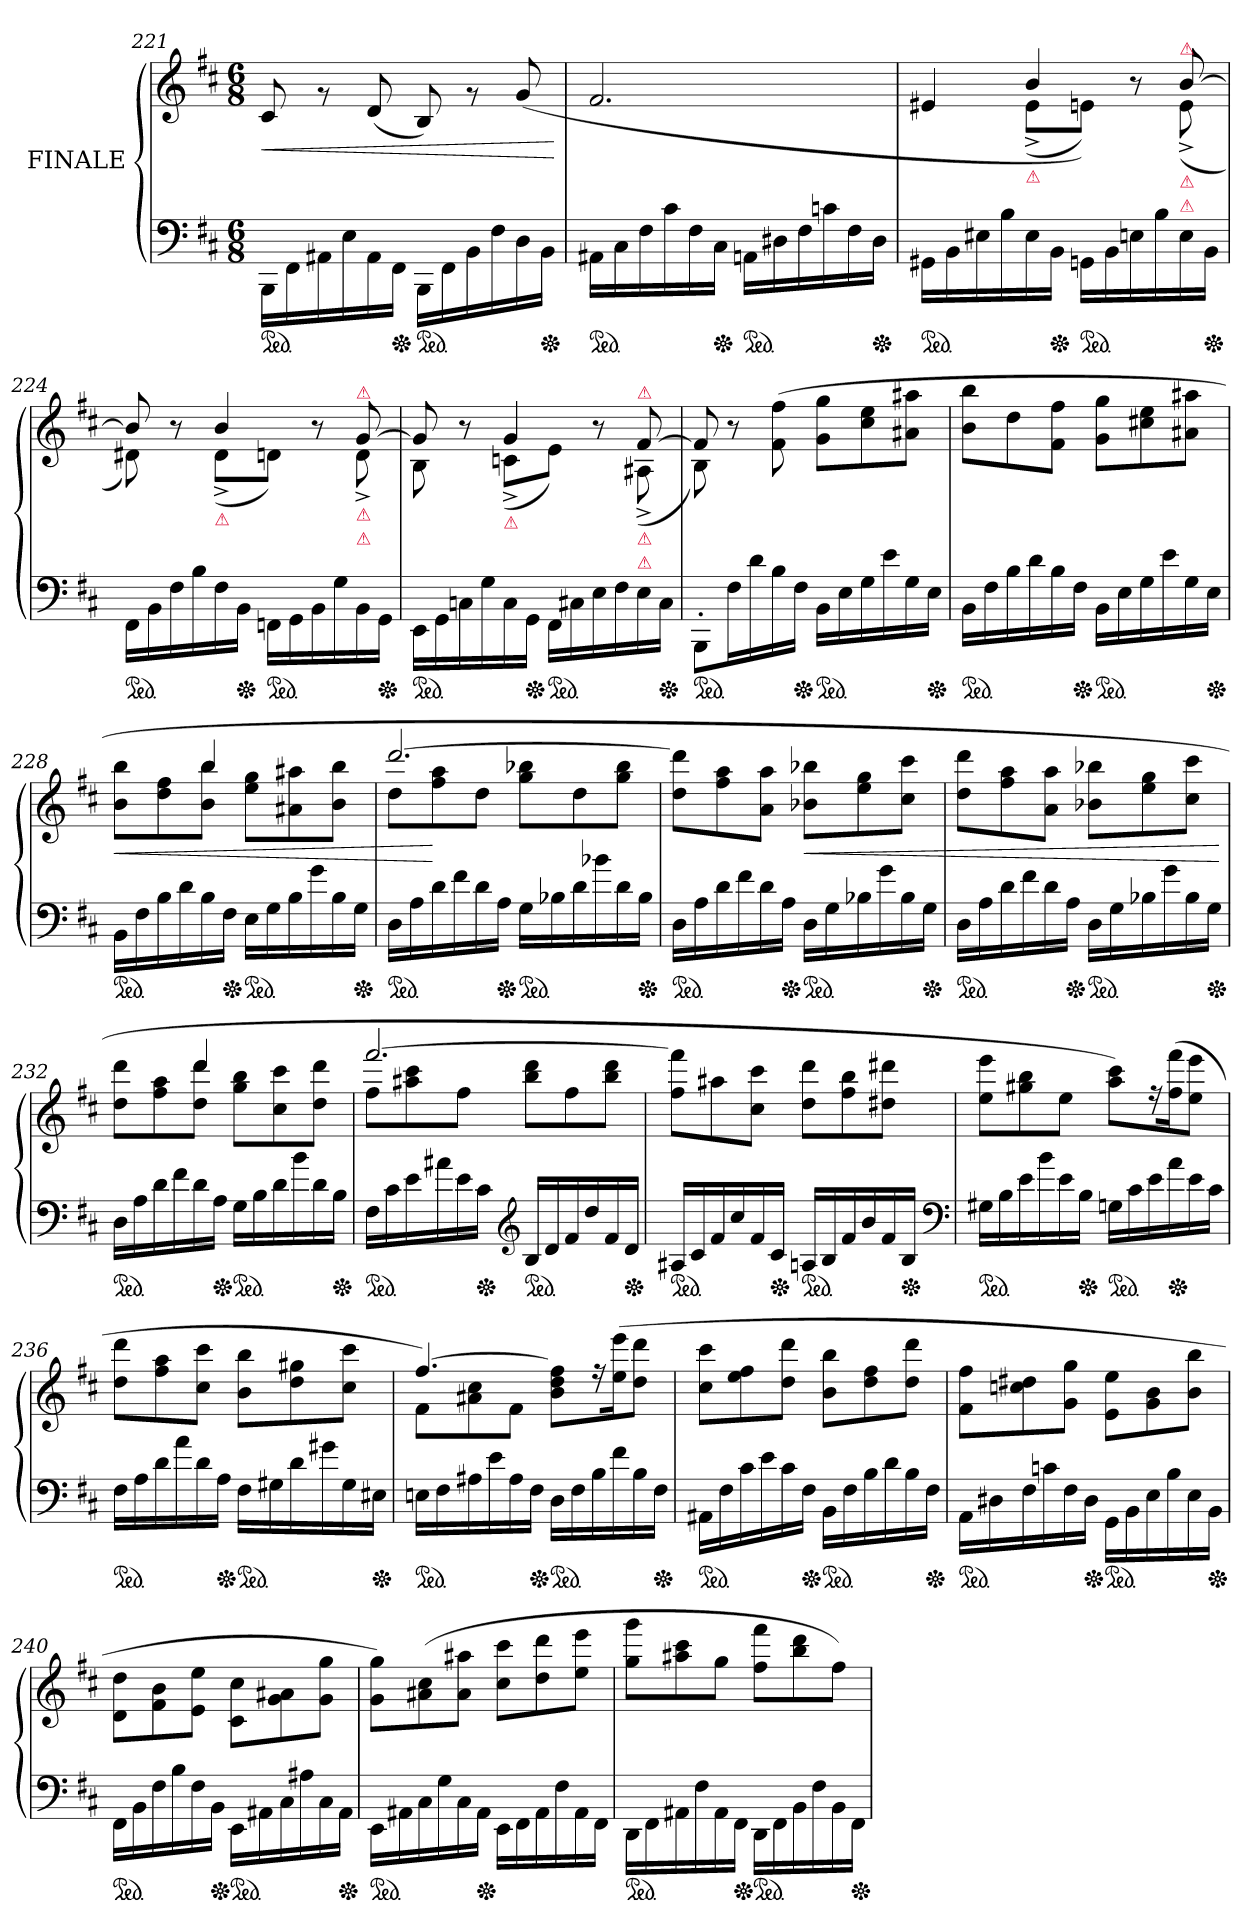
**kern	**kern	**dynam
*part1	*part1	*part1
*staff2	*staff1	*staff1/2
*I"FINALE	*	*
*clefF4	*clefG2	*
*k[f#c#]	*k[f#c#]	*
*M6/8	*M6/8	*
=221	=221	=221
!	!	!LO:HP:b
*ped	*	*
16BBB\LL	8c#	<
16FF#	.	.
16AA#X	8rg	.
16E	.	.
16AA#	(<8d	.
*Xped	*	*
16FF#JJ	.	.
*ped	*	*
16BBB\LL	8B)	.
16FF#	.	.
16BB	8rg	.
16F#	.	.
16D	(>8g	.
*Xped	*	*
16BBJJ	.	.
.	.	[
=222	=222	=222
*ped	*	*
16AA#X\LL	2.f#	.
16C#	.	.
16F#	.	.
16c#	.	.
16F#	.	.
*Xped	*	*
16C#JJ	.	.
*ped	*	*
16AAn\LL	.	.
16D#X	.	.
16F#	.	.
16cn	.	.
16F#	.	.
*Xped	*	*
16D#JJ	.	.
=223	=223	=223
*	*^	*
*ped	*	*	*
16GG#X\LL	4e#X	4ryy	.
16BB	.	.	.
16E#X	.	.	.
16B	.	.	.
!	!LO:TX:b:color=crimson:t=⚠	!	!
16E#	4b	(>8e#^<L	.
*Xped	*	*	*
16BBJJ	.	.	.
*ped	*	*	*
16GGn\LL	.	8enJ))	.
16BB	.	.	.
16En	8r	8ryy	.
16B	.	.	.
!	!LO:TX:a:color=crimson:t=⚠	!	!
!	!LO:TX:b:color=crimson:t=⚠	!	!
!	!LO:TX:b:color=crimson:t=⚠	!	!
16E	[8b	(>8e^<	.
*Xped	*	*	*
16BBJJ	.	.	.
=224	=224	=224	=224
*ped	*	*	*
16FF#\LL	8b]	8d#X)	.
16BB	.	.	.
16F#	8r	8ryy	.
16B	.	.	.
!	!LO:TX:b:color=crimson:t=⚠	!	!
16F#	4b	(>8d#^<L	.
*Xped	*	*	*
16BBJJ	.	.	.
*ped	*	*	*
16FFn\LL	.	8dnJ)	.
16GG	.	.	.
16BB	8r	8ryy	.
16G	.	.	.
!	!LO:TX:a:color=crimson:t=⚠	!	!
!	!LO:TX:b:color=crimson:t=⚠	!	!
!	!LO:TX:b:color=crimson:t=⚠	!	!
16BB	[8g	8d^<	.
*Xped	*	*	*
16GGJJ	.	.	.
=225	=225	=225	=225
*ped	*	*	*
16EE\LL	8g]	8B	.
16GG	.	.	.
16Cn	8r	8ryy	.
16G	.	.	.
!	!LO:TX:b:color=crimson:t=⚠	!	!
16C	4g	(>8cn^<L	.
*Xped	*	*	*
16GGJJ	.	.	.
*ped	*	*	*
16FF#\LL	.	8eJ)	.
16C#X	.	.	.
16E	8r	8ryy	.
16F#	.	.	.
!	!LO:TX:a:color=crimson:t=⚠	!	!
!	!LO:TX:b:color=crimson:t=⚠	!	!
!	!LO:TX:b:color=crimson:t=⚠	!	!
16E	[8f#	(>8A#X^<	.
*Xped	*	*	*
16C#JJ	.	.	.
=226	=226	=226	=226
!LO:TX:b:color=crimson:t=⚠	!	!	!
*ped	*	*	*
8BBB'\L	8f#]	8B)	.
16F#L	8r	4ryy	.
16d	.	.	.
16B	(>8f# 8ff#	.	.
*Xped	*	*	*
16F#JJ	.	.	.
*ped	*	*	*
16BB\LL	8g 8ggL	4.ryy	.
16E	.	.	.
16G	8cc# 8ee	.	.
16e	.	.	.
16G	8a#X 8aa#XJ	.	.
*Xped	*	*	*
16EJJ	.	.	.
*	*v	*v	*
=227	=227	=227
*ped	*	*
16BB\LL	8b 8bbL	.
16F#	.	.
16B	8dd	.
16d	.	.
16B	8f# 8ff#J	.
*Xped	*	*
16F#JJ	.	.
*ped	*	*
16BB\LL	8g 8ggL	.
16E	.	.
16G	8cc#X 8ee	.
16e	.	.
16G	8a#X 8aa#XJ	.
*Xped	*	*
16EJJ	.	.
=228	=228	=228
*	*^	*
!	!	!	!LO:HP:b
*ped	*	*	*
16BB\LL	4ryy	8b 8bbL	<
16F#	.	.	.
16B	.	8dd 8ff#	.
16d	.	.	.
16B	4bb	8b 8bbJ	.
*Xped	*	*	*
16F#JJ	.	.	.
*ped	*	*	*
16E\LL	.	8ee 8ggL	.
16G	.	.	.
16B	4ryy	8a#X 8aa#X	.
16g	.	.	.
16B	.	8b 8bbJ	.
*Xped	*	*	*
16GJJ	.	.	.
=229	=229	=229	=229
*ped	*	*	*
16D\LL	[2.ddd	8ddL	.
16A	.	.	.
16d	.	8ff# 8aa	[
16f#	.	.	.
16d	.	8ddJ	.
*Xped	*	*	*
16AJJ	.	.	.
*ped	*	*	*
16G\LL	.	8gg 8bb-XL	.
16B-X	.	.	.
16d	.	8dd	.
16b-X	.	.	.
16d	.	8gg 8bb-J	.
*Xped	*	*	*
16B-JJ	.	.	.
*	*v	*v	*
=230	=230	=230
*ped	*	*
16D\LL	8dd 8ddd]L	.
16A	.	.
16d	8ff# 8aa	.
16f#	.	.
16d	8a 8aaJ	.
*Xped	*	*
16AJJ	.	.
!	!	!LO:HP:b
*ped	*	*
16D\LL	8b-X 8bb-XL	<
16G	.	.
16B-X	8ee 8gg	.
16g	.	.
16B-	8cc# 8ccc#J	.
*Xped	*	*
16GJJ	.	.
=231	=231	=231
*ped	*	*
16D\LL	8dd 8dddL	.
16A	.	.
16d	8ff# 8aa	.
16f#	.	.
16d	8a 8aaJ	.
*Xped	*	*
16AJJ	.	.
*ped	*	*
16D\LL	8b-X 8bb-XL	.
16G	.	.
16B-X	8ee 8gg	.
16g	.	.
16B-	8cc# 8ccc#J	.
*Xped	*	*
16GJJ	.	.
.	.	[
=232	=232	=232
*	*^	*
*ped	*	*	*
16D\LL	4ryy	8dd 8dddL	.
16A	.	.	.
16d	.	8ff# 8aa	.
16f#	.	.	.
16d	4ddd	8dd 8dddJ	.
*Xped	*	*	*
16AJJ	.	.	.
*ped	*	*	*
16G\LL	.	8gg 8bbL	.
16B	.	.	.
16d	4ryy	8cc# 8ccc#	.
16b	.	.	.
16d	.	8dd 8dddJ	.
*Xped	*	*	*
16BJJ	.	.	.
=233	=233	=233	=233
*ped	*	*	*
16F#\LL	[2.fff#	8ff#L	.
16c#	.	.	.
16e	.	8aa#X 8ccc#	.
16a#X	.	.	.
16e	.	8ff#J	.
*Xped	*	*	*
16c#JJ	.	.	.
*clefG2	*	*	*
*ped	*	*	*
16B/LL	.	8bb 8dddL	.
16d	.	.	.
16f#	.	8ff#	.
16dd	.	.	.
16f#	.	8bb 8dddJ	.
*Xped	*	*	*
16dJJ	.	.	.
*	*v	*v	*
=234	=234	=234
*ped	*	*
16A#X/LL	8ff# 8fff#]L	.
16c#	.	.
16f#	8aa#X	.
16cc#	.	.
16f#	8cc# 8ccc#J	.
*Xped	*	*
16c#JJ	.	.
*ped	*	*
16An/LL	8dd 8dddL	.
16B	.	.
16f#	8ff# 8bb	.
16b	.	.
16f#	8dd#X 8ddd#XJ	.
*Xped	*	*
16BJJ	.	.
*clefF4	*	*
=235	=235	=235
*ped	*	*
16G#X\LL	8ee 8eeeL	.
16B	.	.
16e	8gg#X 8bb	.
16b	.	.
16e	8eeJ	.
*Xped	*	*
16BJJ	.	.
*ped	*	*
16Gn\LL	8aa 8ccc#L)	.
16c#	.	.
16e	16rff	.
*Xped	*	*
16a	(>16ff# 16fff#K	.
16e	8ee 8eeeJ	.
16c#JJ	.	.
=236	=236	=236
*ped	*	*
16F#\LL	8dd 8dddL	.
16A	.	.
16d	8ff# 8aa	.
16a	.	.
16d	8cc# 8ccc#J	.
*Xped	*	*
16AJJ	.	.
*ped	*	*
16F#\LL	8b 8bbL	.
16G#X	.	.
16d	8dd 8gg#X	.
16g#X	.	.
16G#	8cc# 8ccc#J	.
*Xped	*	*
16E#XJJ	.	.
=237	=237	=237
*	*^	*
*ped	*	*	*
16En\LL	[4.ff#)	8f#L	.
16F#	.	.	.
16A#X	.	8a#X 8cc#	.
16e	.	.	.
16A#	.	8f#J	.
*Xped	*	*	*
16F#JJ	.	.	.
*ped	*	*	*
16D\LL	8b\ 8dd\ 8ff#]\L	4.ryy	.
16F#	.	.	.
16B	16rff	.	.
16f#	(>16ee 16eeeK	.	.
16B	8dd 8dddJ	.	.
*Xped	*	*	*
16F#JJ	.	.	.
*	*v	*v	*
=238	=238	=238
*ped	*	*
16AA#X\LL	8cc# 8ccc#L	.
16F#	.	.
16c#	8ee 8ff#	.
16e	.	.
16c#	8dd 8dddJ	.
*Xped	*	*
16F#JJ	.	.
*ped	*	*
16BB\LL	8b 8bbL	.
16F#	.	.
16B	8dd 8ff#	.
16d	.	.
16B	8dd 8dddJ	.
*Xped	*	*
16F#JJ	.	.
=239	=239	=239
*ped	*	*
16AA\LL	8f# 8ff#L	.
16D#X	.	.
16F#	8ccn 8dd#X	.
16cn	.	.
16F#	8g 8ggJ	.
*Xped	*	*
16D#JJ	.	.
*ped	*	*
16GG\LL	8e 8eeL	.
16BB	.	.
16E	8g 8b	.
16B	.	.
16E	8b 8bbJ	.
*Xped	*	*
16BBJJ	.	.
=240	=240	=240
*ped	*	*
16FF#\LL	8d\ 8dd\L	.
16BB	.	.
16F#	8f# 8b	.
16B	.	.
16F#	8e 8eeJ	.
*Xped	*	*
16BBJJ	.	.
*ped	*	*
16EE\LL	8c#\ 8cc#\L	.
16AA#X	.	.
16C#	8g 8a#X	.
16A#X	.	.
16C#	8g 8ggJ	.
*Xped	*	*
16AA#JJ	.	.
=241	=241	=241
*ped	*	*
16EE\LL	8g 8ggL)	.
16AA#X	.	.
16C#	(>8a#X 8cc#	.
16G	.	.
16C#	8a# 8aa#XJ	.
*Xped	*	*
16AA#JJ	.	.
16EE\LL	8cc# 8ccc#L	.
16FF#	.	.
16AA#	8dd 8ddd	.
16F#	.	.
16AA#	8ee 8eeeJ	.
16FF#JJ	.	.
=242	=242	=242
*ped	*	*
16DD\LL	8gg 8gggL	.
16FF#	.	.
16AA#X	8aa#X 8ccc#	.
16F#	.	.
16AA#	8ggJ	.
*Xped	*	*
16FF#JJ	.	.
*ped	*	*
16DD\LL	8ff# 8fff#L	.
16FF#	.	.
16BB	8bb 8ddd	.
16F#	.	.
16BB	8ff#J)	.
*Xped	*	*
16FF#JJ	.	.
=	=	=
*-	*-	*-
